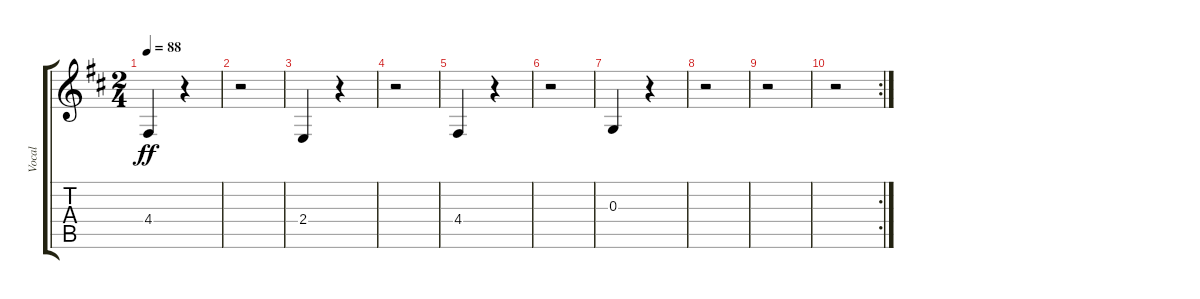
\track ("Vocal" "Vocal") {instrument voiceoohs}
\staff {score tabs}
\tuning (E4 B3 G3 D3 A2 E2) {hide}
\ts (2 4)
\tempo 88
\clef g2
\ks bminor
4.4.4{dy ff} r.4 |
r.2 |
2.4.4 r.4 |
r.2 |
4.4.4 r.4 |
r.2 |
0.3.4 r.4 |
r.2 |
r.2 |
\rc 2
r.2
